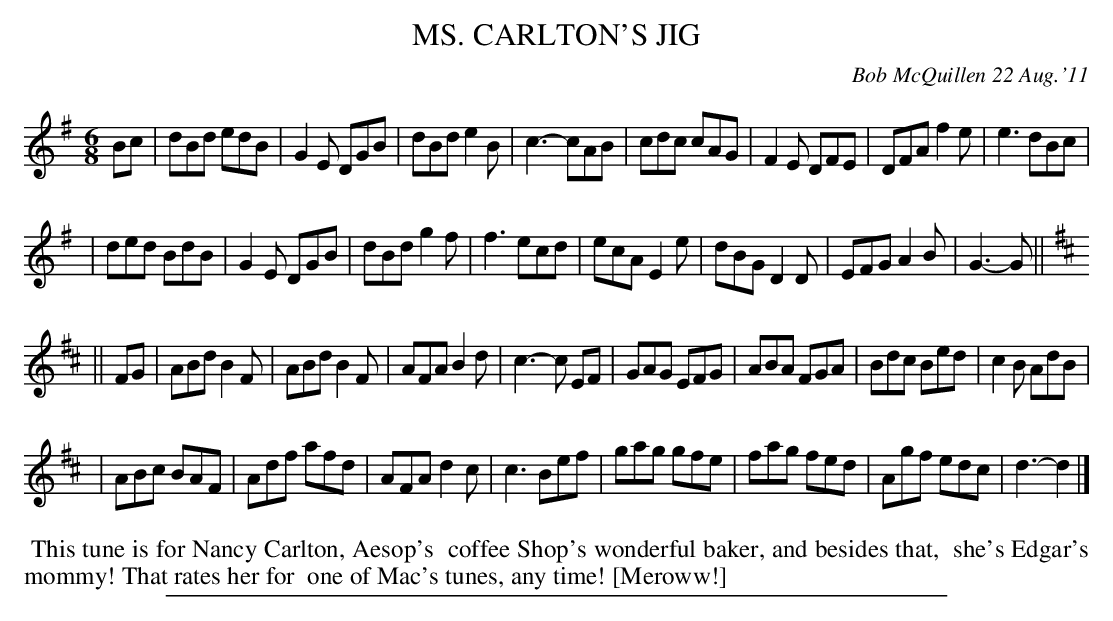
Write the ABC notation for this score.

X:1
T: MS. CARLTON'S JIG
C: Bob McQuillen 22 Aug.'11
M: 6/8
L: 1/8
K: G	% and D
Bc \
| dBd edB | G2E DGB | dBd e2B | c3- cAB \
| cdc cAG | F2E DFE | DFA f2e | e3 dBc |
| ded BdB | G2E DGB | dBd g2f | f3 ecd \
| ecA E2e | dBG D2D | EFG A2B | G3- G ||[K:D]
|| FG \
| ABd B2F | ABd B2F | AFA B2d | c3- c EF \
| GAG EFG | ABA FGA | Bdc Bed | c2B AdB |
| ABc BAF | Adf afd | AFA d2c | c3  Bef \
| gag gfe | fag fed | Agf edc | d3- d2 |]
